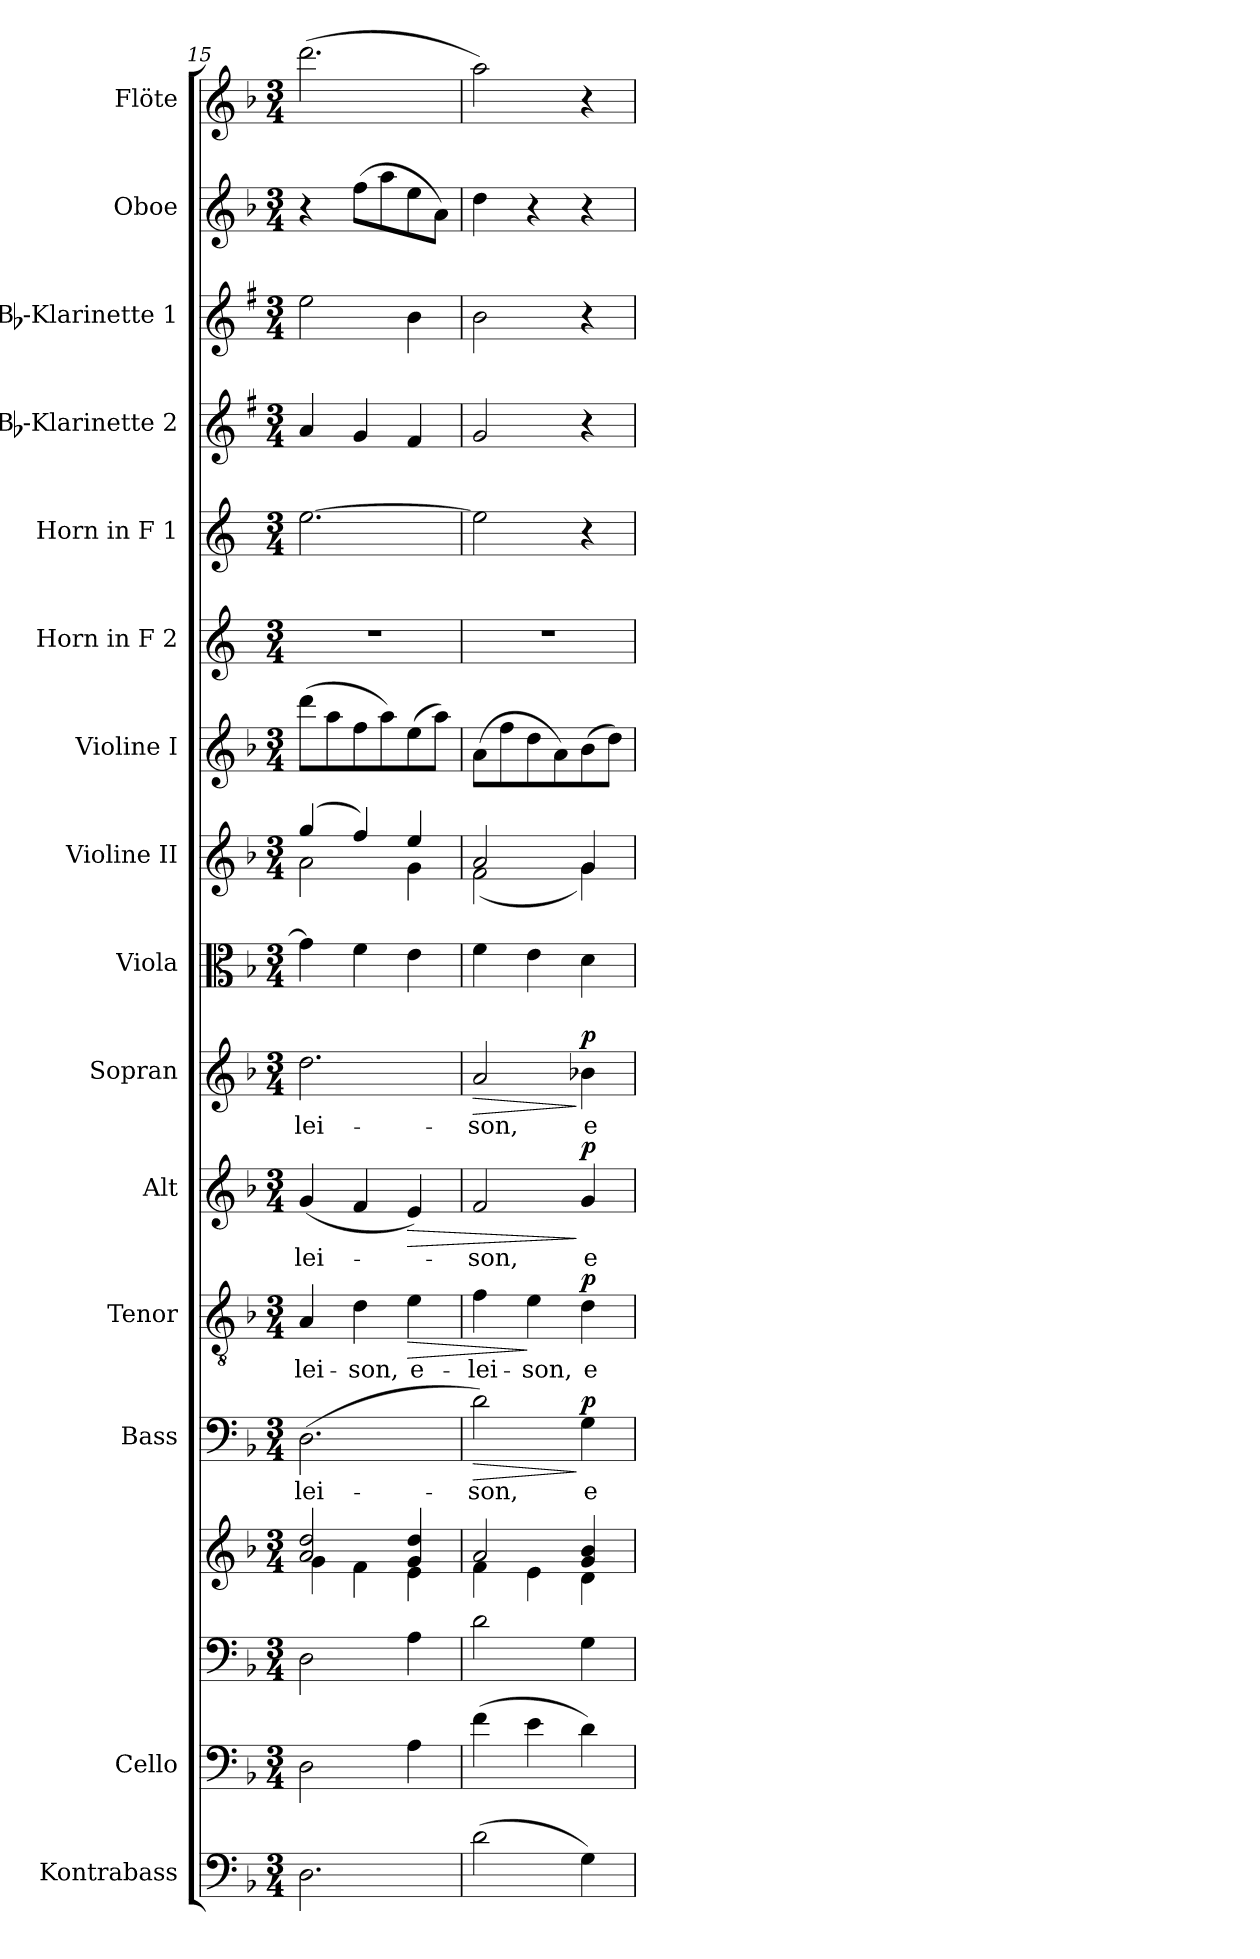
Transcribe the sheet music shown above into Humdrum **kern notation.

**kern	**kern	**kern	**kern	**kern	**text	**dynam	**kern	**text	**dynam	**kern	**text	**dynam	**kern	**text	**dynam	**kern	**kern	**kern	**kern	**kern	**kern	**kern	**kern	**kern
*part16	*part15	*part14	*part14	*part13	*part13	*part13	*part12	*part12	*part12	*part11	*part11	*part11	*part10	*part10	*part10	*part9	*part8	*part7	*part6	*part5	*part4	*part3	*part2	*part1
*staff17	*staff16	*staff15	*staff14	*staff13	*staff13	*staff13	*staff12	*staff12	*staff12	*staff11	*staff11	*staff11	*staff10	*staff10	*staff10	*staff9	*staff8	*staff7	*staff6	*staff5	*staff4	*staff3	*staff2	*staff1
*I"Kontrabass	*I"Cello	*	*	*I"Bass	*	*	*I"Tenor	*	*	*I"Alt	*	*	*I"Sopran	*	*	*I"Viola	*I"Violine II	*I"Violine I	*I"Horn in F 2	*I"Horn in F 1	*I"Bb-Klarinette 2	*I"Bb-Klarinette 1	*I"Oboe	*I"Flöte
*I'Kb.	*	*	*	*I'B.	*	*	*I'T.	*	*	*I'A.	*	*	*I'S.	*	*	*I'Vla.	*I'Vl. II	*I'Vl. I	*	*	*I'Bb Kl. 2	*I'Bb Kl. 1	*I'Ob.	*I'Fl.
*clefF4	*clefF4	*clefF4	*clefG2	*clefF4	*	*	*clefGv2	*	*	*clefG2	*	*	*clefG2	*	*	*clefC3	*clefG2	*clefG2	*clefG2	*clefG2	*clefG2	*clefG2	*clefG2	*clefG2
*ITrd7c12	*	*	*	*	*	*	*	*	*	*	*	*	*	*	*	*	*	*	*ITrd4c7	*ITrd4c7	*ITrd1c2	*ITrd1c2	*	*
*k[b-]	*k[b-]	*k[b-]	*k[b-]	*k[b-]	*	*	*k[b-]	*	*	*k[b-]	*	*	*k[b-]	*	*	*k[b-]	*k[b-]	*k[b-]	*k[b-]	*k[b-]	*k[b-]	*k[b-]	*k[b-]	*k[b-]
*F:	*F:	*F:	*F:	*F:	*	*	*F:	*	*	*F:	*	*	*F:	*	*	*F:	*F:	*F:	*F:	*F:	*F:	*F:	*F:	*F:
*M3/4	*M3/4	*M3/4	*M3/4	*M3/4	*	*	*M3/4	*	*	*M3/4	*	*	*M3/4	*	*	*M3/4	*M3/4	*M3/4	*M3/4	*M3/4	*M3/4	*M3/4	*M3/4	*M3/4
=15	=15	=15	=15	=15	=15	=15	=15	=15	=15	=15	=15	=15	=15	=15	=15	=15	=15	=15	=15	=15	=15	=15	=15	=15
*	*	*	*^	*	*	*	*	*	*	*	*	*	*	*	*	*	*	*	*	*	*	*	*	*
!	!	!	!	!	!	!LO:LY:b	!	!	!LO:LY:b	!	!	!LO:LY:b	!	!	!LO:LY:b	!	!	!	!	!	!	!	!	!	!
*	*	*	*	*	*	*	*	*	*	*	*	*	*	*	*	*	*	*^	*	*	*	*	*	*	*
2.DD\	2D\	2D\	2a/ 2dd/	4g\	(>2.D\	-lei-	.	4A/	-lei-	.	(<4g/	-lei-	.	2.dd\	-lei-	.	4g\]	(4gg/	2a\	(>8ddd\L	2.r	[2.a\	4g/	2dd\	4r	(>2.ddd\
.	.	.	.	.	.	.	.	.	.	.	.	.	.	.	.	.	.	.	.	8aa\	.	.	.	.	.	.
!	!	!	!	!	!	!	!	!	!LO:LY:b	!	!	!	!	!	!	!	!	!	!	!	!	!	!	!	!	!
.	.	.	.	4f\	.	.	.	4d\	-son,	.	4f/	.	.	.	.	.	4f\	4ff/)	.	8ff\	.	.	4f/	.	(>8ff\L	.
.	.	.	.	.	.	.	.	.	.	.	.	.	.	.	.	.	.	.	.	8aa\)	.	.	.	.	8aa\	.
!	!	!	!	!	!	!	!	!	!LO:LY:b	!LO:HP:b	!	!	!LO:HP:b	!	!	!	!	!	!	!	!	!	!	!	!	!
.	4A\	4A\	4g/ 4dd/	4e\	.	.	.	4e\	e-	>	4e/)	.	>	.	.	.	4e\	4ee/	4g\	(>8ee\	.	.	4e/	4a\	8ee\	.
.	.	.	.	.	.	.	.	.	.	.	.	.	.	.	.	.	.	.	.	8aa\J)	.	.	.	.	8a\J)	.
=16	=16	=16	=16	=16	=16	=16	=16	=16	=16	=16	=16	=16	=16	=16	=16	=16	=16	=16	=16	=16	=16	=16	=16	=16	=16	=16
!	!	!	!	!	!	!LO:LY:b	!LO:HP:b	!	!LO:LY:b	!	!	!LO:LY:b	!	!	!LO:LY:b	!LO:HP:b	!	!	!	!	!	!	!	!	!	!
(>2D\	(>4f\	2d\	2a/	4f\	2d\)	-son,	>	4f\	-lei-	.	2f/	-son,	.	2a/	-son,	>	4f\	2a/	(<2f\	(>8a\L	2.r	2a\]	2f/	2a\	4dd\	2aa\)
.	.	.	.	.	.	.	.	.	.	.	.	.	.	.	.	.	.	.	.	8ff\	.	.	.	.	.	.
!	!	!	!	!	!	!	!	!	!LO:LY:b	!	!	!	!	!	!	!	!	!	!	!	!	!	!	!	!	!
.	4e\	.	.	4e\	.	.	.	4e\	-son,	]	.	.	.	.	.	.	4e\	.	.	8dd\	.	.	.	.	4r	.
.	.	.	.	.	.	.	.	.	.	.	.	.	.	.	.	.	.	.	.	8a\)	.	.	.	.	.	.
!	!	!	!	!	!	!LO:LY:b	!LO:DY:n=1:a	!	!LO:LY:b	!LO:DY:a	!	!LO:LY:b	!LO:DY:n=1:a	!	!LO:LY:b	!LO:DY:n=1:a	!	!	!	!	!	!	!	!	!	!
4GG\)	4d\)	4G\	4g/ 4b-/	4d\	4G\	e-	] p	4d\	e-	p	4g/	e-	] p	4b-X\	e-	] p	4d\	4g/	4g\)	(>8b-\	.	4r	4r	4r	4r	4r
.	.	.	.	.	.	.	.	.	.	.	.	.	.	.	.	.	.	.	.	8dd\J)	.	.	.	.	.	.
*	*	*	*v	*v	*	*	*	*	*	*	*	*	*	*	*	*	*	*v	*v	*	*	*	*	*	*	*
=	=	=	=	=	=	=	=	=	=	=	=	=	=	=	=	=	=	=	=	=	=	=	=	=
*-	*-	*-	*-	*-	*-	*-	*-	*-	*-	*-	*-	*-	*-	*-	*-	*-	*-	*-	*-	*-	*-	*-	*-	*-
